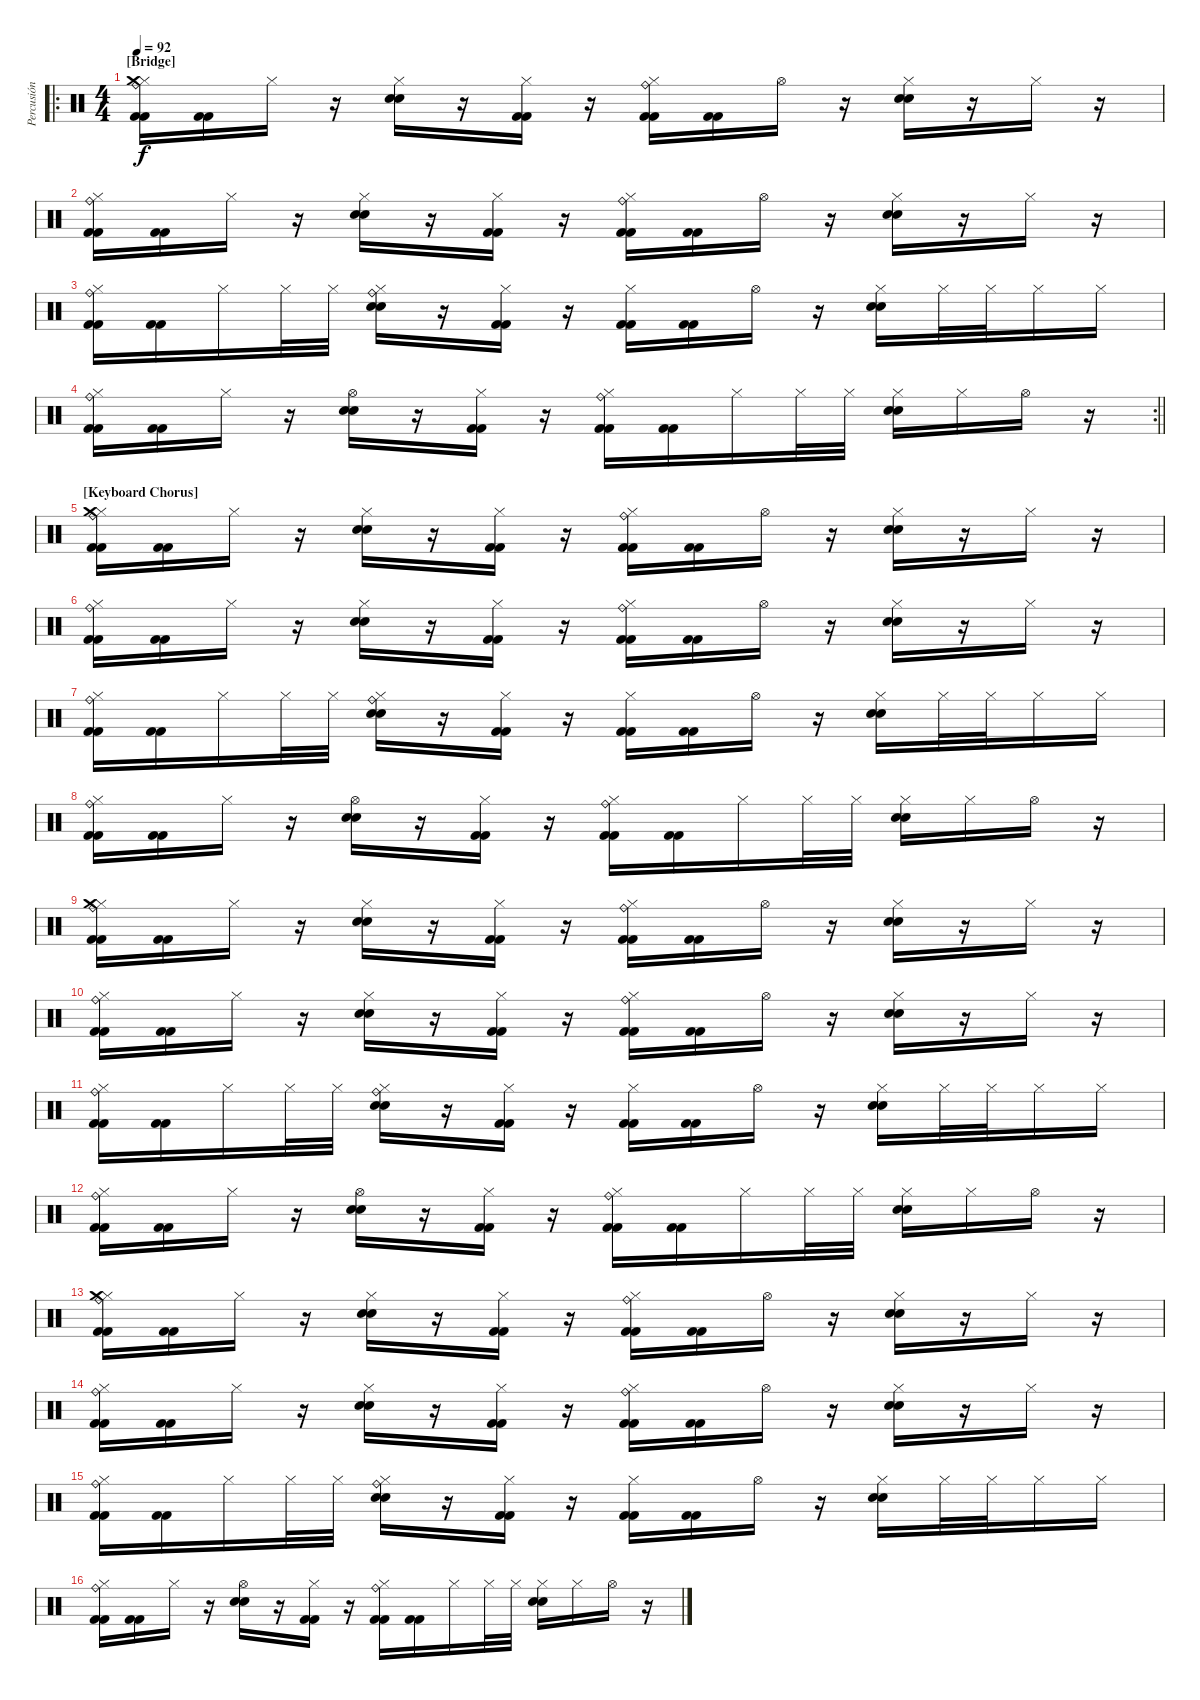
\track ("Percusión" "Percusión") {instrument percussion}
\staff {score}
\articulation defaults
\ro
\ts (4 4)
\section ("" "[Bridge]")
\tempo 92
\clef neutral
\ks c
("Hi-Hat (closed)" "Ride (bell)" "Crash medium (hit)" "Kick (hit) 2" "Kick (hit) 2").16{dy f} ("Kick (hit) 2" "Kick (hit) 2").16 "Hi-Hat (closed)".16 r.16 ("Hi-Hat (closed)" "Electric Snare (hit)" "Electric Snare (hit)").16 r.16 ("Hi-Hat (closed)" "Kick (hit) 2" "Kick (hit) 2").16 r.16 ("Hi-Hat (closed)" "Ride (bell)" "Kick (hit) 2" "Kick (hit) 2").16 ("Kick (hit) 2" "Kick (hit) 2").16 "Hi-Hat (open)".16 r.16 ("Hi-Hat (closed)" "Electric Snare (hit)" "Electric Snare (hit)").16 r.16 "Hi-Hat (closed)".16 r.16 |
("Hi-Hat (closed)" "Ride (bell)" "Kick (hit) 2" "Kick (hit) 2").16 ("Kick (hit) 2" "Kick (hit) 2").16 "Hi-Hat (closed)".16 r.16 ("Hi-Hat (closed)" "Electric Snare (hit)" "Electric Snare (hit)").16 r.16 ("Hi-Hat (closed)" "Kick (hit) 2" "Kick (hit) 2").16 r.16 ("Hi-Hat (closed)" "Ride (bell)" "Kick (hit) 2" "Kick (hit) 2").16 ("Kick (hit) 2" "Kick (hit) 2").16 "Hi-Hat (open)".16 r.16 ("Hi-Hat (closed)" "Electric Snare (hit)" "Electric Snare (hit)").16 r.16 "Hi-Hat (closed)".16 r.16 |
("Hi-Hat (closed)" "Ride (bell)" "Kick (hit) 2" "Kick (hit) 2").16 ("Kick (hit) 2" "Kick (hit) 2").16 "Hi-Hat (closed)".16 "Hi-Hat (closed)".32 "Hi-Hat (closed)".32 ("Hi-Hat (closed)" "Ride (bell)" "Electric Snare (hit)" "Electric Snare (hit)").16 r.16 ("Hi-Hat (closed)" "Kick (hit) 2" "Kick (hit) 2").16 r.16 ("Hi-Hat (closed)" "Kick (hit) 2" "Kick (hit) 2").16 ("Kick (hit) 2" "Kick (hit) 2").16 "Hi-Hat (open)".16 r.16 ("Hi-Hat (closed)" "Electric Snare (hit)" "Electric Snare (hit)").16 "Hi-Hat (closed)".32 "Hi-Hat (closed)".32 "Hi-Hat (closed)".16 "Hi-Hat (closed)".16 |
\rc 2
\barLineRight lightlight
("Hi-Hat (closed)" "Ride (bell)" "Kick (hit) 2" "Kick (hit) 2").16 ("Kick (hit) 2" "Kick (hit) 2").16 "Hi-Hat (closed)".16 r.16 ("Hi-Hat (open)" "Electric Snare (hit)" "Electric Snare (hit)").16 r.16 ("Hi-Hat (closed)" "Kick (hit) 2" "Kick (hit) 2").16 r.16 ("Hi-Hat (closed)" "Ride (bell)" "Kick (hit) 2" "Kick (hit) 2").16 ("Kick (hit) 2" "Kick (hit) 2").16 "Hi-Hat (closed)".16 "Hi-Hat (closed)".32 "Hi-Hat (closed)".32 ("Hi-Hat (closed)" "Electric Snare (hit)" "Electric Snare (hit)").16 "Hi-Hat (closed)".16 "Hi-Hat (open)".16 r.16 |
\section ("" "[Keyboard Chorus]")
("Hi-Hat (closed)" "Ride (bell)" "Crash medium (hit)" "Kick (hit) 2" "Kick (hit) 2").16 ("Kick (hit) 2" "Kick (hit) 2").16 "Hi-Hat (closed)".16 r.16 ("Hi-Hat (closed)" "Electric Snare (hit)" "Electric Snare (hit)").16 r.16 ("Hi-Hat (closed)" "Kick (hit) 2" "Kick (hit) 2").16 r.16 ("Hi-Hat (closed)" "Ride (bell)" "Kick (hit) 2" "Kick (hit) 2").16 ("Kick (hit) 2" "Kick (hit) 2").16 "Hi-Hat (open)".16 r.16 ("Hi-Hat (closed)" "Electric Snare (hit)" "Electric Snare (hit)").16 r.16 "Hi-Hat (closed)".16 r.16 |
("Hi-Hat (closed)" "Ride (bell)" "Kick (hit) 2" "Kick (hit) 2").16 ("Kick (hit) 2" "Kick (hit) 2").16 "Hi-Hat (closed)".16 r.16 ("Hi-Hat (closed)" "Electric Snare (hit)" "Electric Snare (hit)").16 r.16 ("Hi-Hat (closed)" "Kick (hit) 2" "Kick (hit) 2").16 r.16 ("Hi-Hat (closed)" "Ride (bell)" "Kick (hit) 2" "Kick (hit) 2").16 ("Kick (hit) 2" "Kick (hit) 2").16 "Hi-Hat (open)".16 r.16 ("Hi-Hat (closed)" "Electric Snare (hit)" "Electric Snare (hit)").16 r.16 "Hi-Hat (closed)".16 r.16 |
("Hi-Hat (closed)" "Ride (bell)" "Kick (hit) 2" "Kick (hit) 2").16 ("Kick (hit) 2" "Kick (hit) 2").16 "Hi-Hat (closed)".16 "Hi-Hat (closed)".32 "Hi-Hat (closed)".32 ("Hi-Hat (closed)" "Ride (bell)" "Electric Snare (hit)" "Electric Snare (hit)").16 r.16 ("Hi-Hat (closed)" "Kick (hit) 2" "Kick (hit) 2").16 r.16 ("Hi-Hat (closed)" "Kick (hit) 2" "Kick (hit) 2").16 ("Kick (hit) 2" "Kick (hit) 2").16 "Hi-Hat (open)".16 r.16 ("Hi-Hat (closed)" "Electric Snare (hit)" "Electric Snare (hit)").16 "Hi-Hat (closed)".32 "Hi-Hat (closed)".32 "Hi-Hat (closed)".16 "Hi-Hat (closed)".16 |
("Hi-Hat (closed)" "Ride (bell)" "Kick (hit) 2" "Kick (hit) 2").16 ("Kick (hit) 2" "Kick (hit) 2").16 "Hi-Hat (closed)".16 r.16 ("Hi-Hat (open)" "Electric Snare (hit)" "Electric Snare (hit)").16 r.16 ("Hi-Hat (closed)" "Kick (hit) 2" "Kick (hit) 2").16 r.16 ("Hi-Hat (closed)" "Ride (bell)" "Kick (hit) 2" "Kick (hit) 2").16 ("Kick (hit) 2" "Kick (hit) 2").16 "Hi-Hat (closed)".16 "Hi-Hat (closed)".32 "Hi-Hat (closed)".32 ("Hi-Hat (closed)" "Electric Snare (hit)" "Electric Snare (hit)").16 "Hi-Hat (closed)".16 "Hi-Hat (open)".16 r.16 |
("Hi-Hat (closed)" "Ride (bell)" "Crash medium (hit)" "Kick (hit) 2" "Kick (hit) 2").16 ("Kick (hit) 2" "Kick (hit) 2").16 "Hi-Hat (closed)".16 r.16 ("Hi-Hat (closed)" "Electric Snare (hit)" "Electric Snare (hit)").16 r.16 ("Hi-Hat (closed)" "Kick (hit) 2" "Kick (hit) 2").16 r.16 ("Hi-Hat (closed)" "Ride (bell)" "Kick (hit) 2" "Kick (hit) 2").16 ("Kick (hit) 2" "Kick (hit) 2").16 "Hi-Hat (open)".16 r.16 ("Hi-Hat (closed)" "Electric Snare (hit)" "Electric Snare (hit)").16 r.16 "Hi-Hat (closed)".16 r.16 |
("Hi-Hat (closed)" "Ride (bell)" "Kick (hit) 2" "Kick (hit) 2").16 ("Kick (hit) 2" "Kick (hit) 2").16 "Hi-Hat (closed)".16 r.16 ("Hi-Hat (closed)" "Electric Snare (hit)" "Electric Snare (hit)").16 r.16 ("Hi-Hat (closed)" "Kick (hit) 2" "Kick (hit) 2").16 r.16 ("Hi-Hat (closed)" "Ride (bell)" "Kick (hit) 2" "Kick (hit) 2").16 ("Kick (hit) 2" "Kick (hit) 2").16 "Hi-Hat (open)".16 r.16 ("Hi-Hat (closed)" "Electric Snare (hit)" "Electric Snare (hit)").16 r.16 "Hi-Hat (closed)".16 r.16 |
("Hi-Hat (closed)" "Ride (bell)" "Kick (hit) 2" "Kick (hit) 2").16 ("Kick (hit) 2" "Kick (hit) 2").16 "Hi-Hat (closed)".16 "Hi-Hat (closed)".32 "Hi-Hat (closed)".32 ("Hi-Hat (closed)" "Ride (bell)" "Electric Snare (hit)" "Electric Snare (hit)").16 r.16 ("Hi-Hat (closed)" "Kick (hit) 2" "Kick (hit) 2").16 r.16 ("Hi-Hat (closed)" "Kick (hit) 2" "Kick (hit) 2").16 ("Kick (hit) 2" "Kick (hit) 2").16 "Hi-Hat (open)".16 r.16 ("Hi-Hat (closed)" "Electric Snare (hit)" "Electric Snare (hit)").16 "Hi-Hat (closed)".32 "Hi-Hat (closed)".32 "Hi-Hat (closed)".16 "Hi-Hat (closed)".16 |
("Hi-Hat (closed)" "Ride (bell)" "Kick (hit) 2" "Kick (hit) 2").16 ("Kick (hit) 2" "Kick (hit) 2").16 "Hi-Hat (closed)".16 r.16 ("Hi-Hat (open)" "Electric Snare (hit)" "Electric Snare (hit)").16 r.16 ("Hi-Hat (closed)" "Kick (hit) 2" "Kick (hit) 2").16 r.16 ("Hi-Hat (closed)" "Ride (bell)" "Kick (hit) 2" "Kick (hit) 2").16 ("Kick (hit) 2" "Kick (hit) 2").16 "Hi-Hat (closed)".16 "Hi-Hat (closed)".32 "Hi-Hat (closed)".32 ("Hi-Hat (closed)" "Electric Snare (hit)" "Electric Snare (hit)").16 "Hi-Hat (closed)".16 "Hi-Hat (open)".16 r.16 |
("Hi-Hat (closed)" "Ride (bell)" "Crash medium (hit)" "Kick (hit) 2" "Kick (hit) 2").16 ("Kick (hit) 2" "Kick (hit) 2").16 "Hi-Hat (closed)".16 r.16 ("Hi-Hat (closed)" "Electric Snare (hit)" "Electric Snare (hit)").16 r.16 ("Hi-Hat (closed)" "Kick (hit) 2" "Kick (hit) 2").16 r.16 ("Hi-Hat (closed)" "Ride (bell)" "Kick (hit) 2" "Kick (hit) 2").16 ("Kick (hit) 2" "Kick (hit) 2").16 "Hi-Hat (open)".16 r.16 ("Hi-Hat (closed)" "Electric Snare (hit)" "Electric Snare (hit)").16 r.16 "Hi-Hat (closed)".16 r.16 |
("Hi-Hat (closed)" "Ride (bell)" "Kick (hit) 2" "Kick (hit) 2").16 ("Kick (hit) 2" "Kick (hit) 2").16 "Hi-Hat (closed)".16 r.16 ("Hi-Hat (closed)" "Electric Snare (hit)" "Electric Snare (hit)").16 r.16 ("Hi-Hat (closed)" "Kick (hit) 2" "Kick (hit) 2").16 r.16 ("Hi-Hat (closed)" "Ride (bell)" "Kick (hit) 2" "Kick (hit) 2").16 ("Kick (hit) 2" "Kick (hit) 2").16 "Hi-Hat (open)".16 r.16 ("Hi-Hat (closed)" "Electric Snare (hit)" "Electric Snare (hit)").16 r.16 "Hi-Hat (closed)".16 r.16 |
("Hi-Hat (closed)" "Ride (bell)" "Kick (hit) 2" "Kick (hit) 2").16 ("Kick (hit) 2" "Kick (hit) 2").16 "Hi-Hat (closed)".16 "Hi-Hat (closed)".32 "Hi-Hat (closed)".32 ("Hi-Hat (closed)" "Ride (bell)" "Electric Snare (hit)" "Electric Snare (hit)").16 r.16 ("Hi-Hat (closed)" "Kick (hit) 2" "Kick (hit) 2").16 r.16 ("Hi-Hat (closed)" "Kick (hit) 2" "Kick (hit) 2").16 ("Kick (hit) 2" "Kick (hit) 2").16 "Hi-Hat (open)".16 r.16 ("Hi-Hat (closed)" "Electric Snare (hit)" "Electric Snare (hit)").16 "Hi-Hat (closed)".32 "Hi-Hat (closed)".32 "Hi-Hat (closed)".16 "Hi-Hat (closed)".16 |
("Hi-Hat (closed)" "Ride (bell)" "Kick (hit) 2" "Kick (hit) 2").16 ("Kick (hit) 2" "Kick (hit) 2").16 "Hi-Hat (closed)".16 r.16 ("Hi-Hat (open)" "Electric Snare (hit)" "Electric Snare (hit)").16 r.16 ("Hi-Hat (closed)" "Kick (hit) 2" "Kick (hit) 2").16 r.16 ("Hi-Hat (closed)" "Ride (bell)" "Kick (hit) 2" "Kick (hit) 2").16 ("Kick (hit) 2" "Kick (hit) 2").16 "Hi-Hat (closed)".16 "Hi-Hat (closed)".32 "Hi-Hat (closed)".32 ("Hi-Hat (closed)" "Electric Snare (hit)" "Electric Snare (hit)").16 "Hi-Hat (closed)".16 "Hi-Hat (open)".16 r.16
